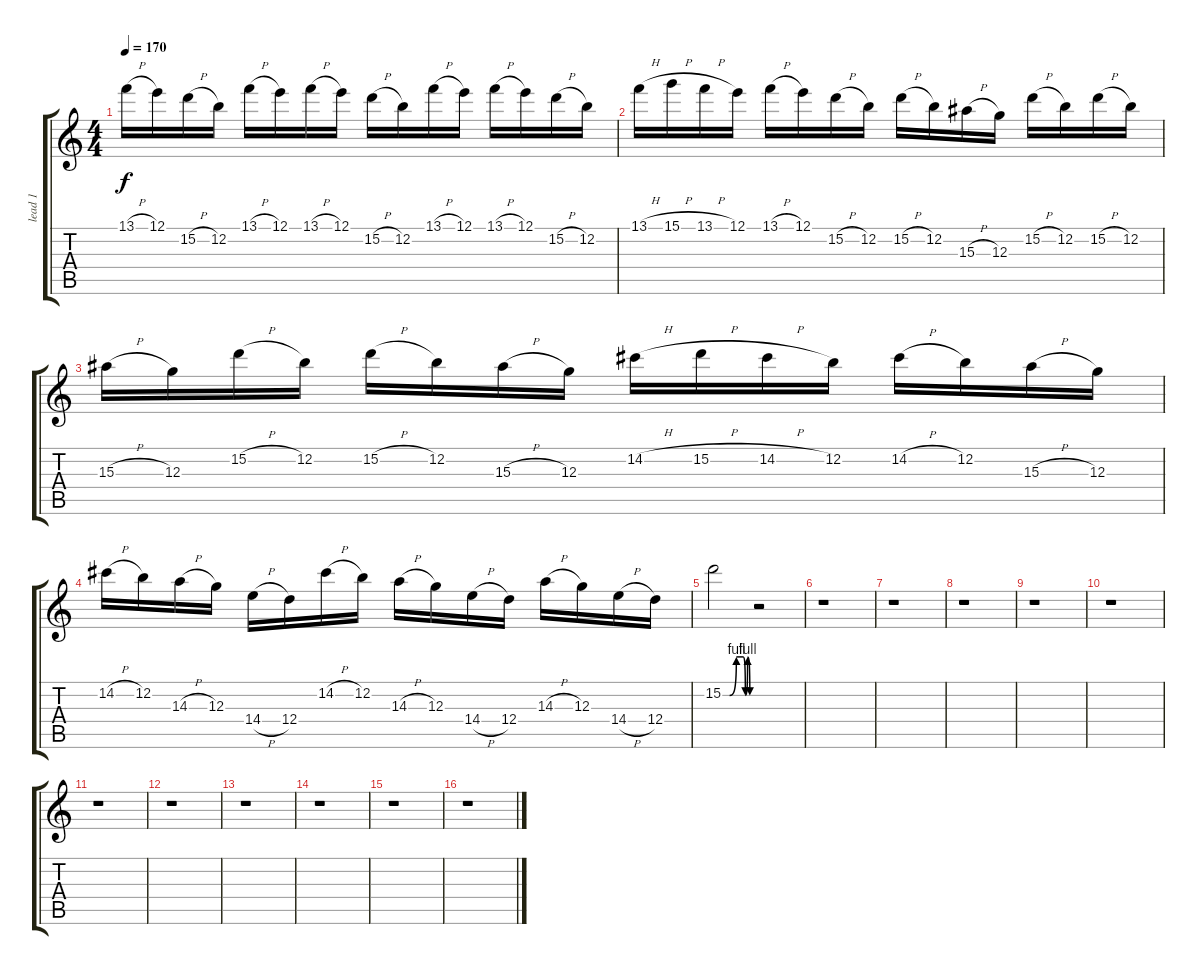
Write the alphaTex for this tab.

\track ("lead 1" "lead 1") {instrument distortionguitar}
\staff {score tabs}
\tuning (E4 B3 G3 D3 A2 E2) {hide}
\ts (4 4)
\tempo 170
\clef g2
\ks c
13.1{h}.16{dy f} 12.1.16 15.2{h}.16 12.2.16 13.1{h}.16 12.1.16 13.1{h}.16 12.1.16 15.2{h}.16 12.2.16 13.1{h}.16 12.1.16 13.1{h}.16 12.1.16 15.2{h}.16 12.2.16 |
13.1{h}.16 15.1{h}.16 13.1{h}.16 12.1.16 13.1{h}.16 12.1.16 15.2{h}.16 12.2.16 15.2{h}.16 12.2.16 15.3{h}.16 12.3.16 15.2{h}.16 12.2.16 15.2{h}.16 12.2.16 |
15.3{h}.16 12.3.16 15.2{h}.16 12.2.16 15.2{h}.16 12.2.16 15.3{h}.16 12.3.16 14.2{h}.16 15.2{h}.16 14.2{h}.16 12.2.16 14.2{h}.16 12.2.16 15.3{h}.16 12.3.16 |
14.2{h}.16 12.2.16 14.3{h}.16 12.3.16 14.4{h}.16 12.4.16 14.2{h}.16 12.2.16 14.3{h}.16 12.3.16 14.4{h}.16 12.4.16 14.3{h}.16 12.3.16 14.4{h}.16 12.4.16 |
15.2{be (custom 0 0 15 0 30 4 45 4 50 0 55 4 60 0)}.2 r.2 |
r.1 |
r.1 |
r.1 |
r.1 |
r.1 |
r.1 |
r.1 |
r.1 |
r.1 |
r.1 |
r.1
